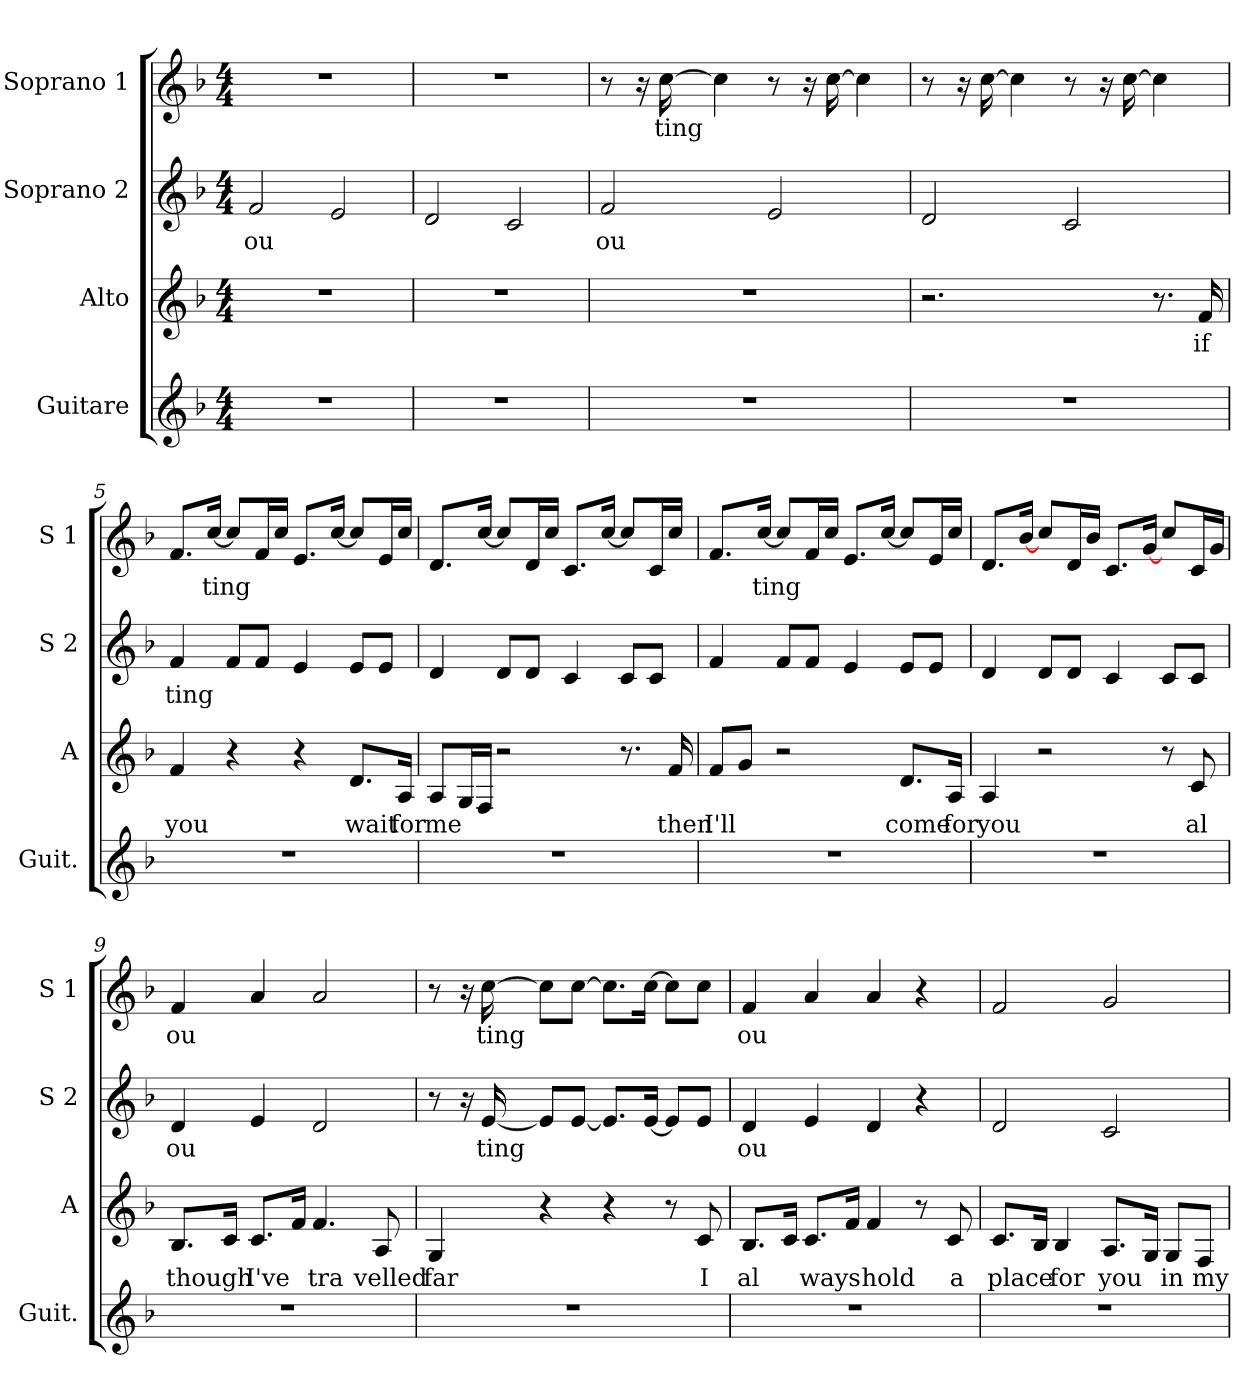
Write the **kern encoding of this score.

**kern	**kern	**text	**kern	**text	**kern	**text
*part4	*part3	*part3	*part2	*part2	*part1	*part1
*staff4	*staff3	*staff3	*staff2	*staff2	*staff1	*staff1
*I"Guitare	*I"Alto	*	*I"Soprano 2	*	*I"Soprano 1	*
*I'Guit.	*I'A	*	*I'S 2	*	*I'S 1	*
*clefG2	*clefG2	*	*clefG2	*	*clefG2	*
*ITrd7c12	*	*	*	*	*	*
*k[b-]	*k[b-]	*	*k[b-]	*	*k[b-]	*
*F:	*F:	*	*F:	*	*F:	*
*M4/4	*M4/4	*	*M4/4	*	*M4/4	*
=1	=1	=1	=1	=1	=1	=1
!	!	!	!	!LO:LY:b	!	!
1r	1r	.	2f/	ou	1r	.
.	.	.	2e/	.	.	.
=2	=2	=2	=2	=2	=2	=2
1r	1r	.	2d/	.	1r	.
.	.	.	2c/	.	.	.
=3	=3	=3	=3	=3	=3	=3
!	!	!	!	!LO:LY:b	!	!
1r	1r	.	2f/	ou	8r	.
.	.	.	.	.	16r	.
!	!	!	!	!	!	!LO:LY:b
.	.	.	.	.	[16cc\	ting
.	.	.	.	.	4cc\]	.
.	.	.	2e/	.	8r	.
.	.	.	.	.	16r	.
.	.	.	.	.	[16cc\	.
.	.	.	.	.	4cc\]	.
=4	=4	=4	=4	=4	=4	=4
1r	2.r	.	2d/	.	8r	.
.	.	.	.	.	16r	.
.	.	.	.	.	[16cc\	.
.	.	.	.	.	4cc\]	.
.	.	.	2c/	.	8r	.
.	.	.	.	.	16r	.
.	.	.	.	.	[16cc\	.
.	8.r	.	.	.	4cc\]	.
!	!	!LO:LY:b	!	!	!	!
.	16f/	if	.	.	.	.
!!LO:LB:g=z
=5	=5	=5	=5	=5	=5	=5
!	!	!LO:LY:b	!	!LO:LY:b	!	!
1r	4f/	you	4f/	ting	8.f/L	.
!	!	!	!	!	!	!LO:LY:b
.	.	.	.	.	[16cc/Jk	ting
.	4r	.	8f/L	.	8cc/L]	.
.	.	.	8f/J	.	16f/L	.
.	.	.	.	.	16cc/JJ	.
.	4r	.	4e/	.	8.e/L	.
.	.	.	.	.	[16cc/Jk	.
!	!	!LO:LY:b	!	!	!	!
.	8.d/L	wait	8e/L	.	8cc/L]	.
.	.	.	8e/J	.	16e/L	.
!	!	!LO:LY:b	!	!	!	!
.	16A/Jk	for	.	.	16cc/JJ	.
=6	=6	=6	=6	=6	=6	=6
!	!	!LO:LY:b	!	!	!	!
1r	8A/L	me	4d/	.	8.d/L	.
.	16G/L	.	.	.	.	.
.	16F/JJ	.	.	.	[16cc/Jk	.
.	2r	.	8d/L	.	8cc/L]	.
.	.	.	8d/J	.	16d/L	.
.	.	.	.	.	16cc/JJ	.
.	.	.	4c/	.	8.c/L	.
.	.	.	.	.	[16cc/Jk	.
.	8.r	.	8c/L	.	8cc/L]	.
.	.	.	8c/J	.	16c/L	.
!	!	!LO:LY:b	!	!	!	!
.	16f/	then	.	.	16cc/JJ	.
=7	=7	=7	=7	=7	=7	=7
!	!	!LO:LY:b	!	!	!	!
1r	8f/L	I'll	4f/	.	8.f/L	.
.	8g/J	.	.	.	.	.
!	!	!	!	!	!	!LO:LY:b
.	.	.	.	.	[16cc/Jk	ting
.	2r	.	8f/L	.	8cc/L]	.
.	.	.	8f/J	.	16f/L	.
.	.	.	.	.	16cc/JJ	.
.	.	.	4e/	.	8.e/L	.
.	.	.	.	.	[16cc/Jk	.
!	!	!LO:LY:b	!	!	!	!
.	8.d/L	come	8e/L	.	8cc/L]	.
.	.	.	8e/J	.	16e/L	.
!	!	!LO:LY:b	!	!	!	!
.	16A/Jk	for	.	.	16cc/JJ	.
=8	=8	=8	=8	=8	=8	=8
!	!	!LO:LY:b	!	!	!	!
1r	4A/	you	4d/	.	8.d/L	.
.	.	.	.	.	[16b-/Jk	.
.	2r	.	8d/L	.	8cc/L	.
.	.	.	8d/J	.	16d/L	.
.	.	.	.	.	16b-/JJ	.
.	.	.	4c/	.	8.c/L	.
.	.	.	.	.	[16g/Jk	.
.	8r	.	8c/L	.	8cc/L	.
!	!	!LO:LY:b	!	!	!	!
.	8c/	al	8c/J	.	16c/L	.
.	.	.	.	.	16g/JJ	.
!!LO:LB:g=z
=9	=9	=9	=9	=9	=9	=9
!	!	!LO:LY:b	!	!LO:LY:b	!	!LO:LY:b
1r	8.B-/L	though	4d/	ou	4f/	ou
.	16c/Jk	.	.	.	.	.
!	!	!LO:LY:b	!	!	!	!
.	8.c/L	I've	4e/	.	4a/	.
.	16f/Jk	.	.	.	.	.
!	!	!LO:LY:b	!	!	!	!
.	4.f/	tra	2d/	.	2a/	.
!	!	!LO:LY:b	!	!	!	!
.	8A/	velled	.	.	.	.
=10	=10	=10	=10	=10	=10	=10
!	!	!LO:LY:b	!	!	!	!
1r	4G/	far	8r	.	8r	.
.	.	.	16r	.	16r	.
!	!	!	!	!LO:LY:b	!	!LO:LY:b
.	.	.	[16e/	ting	[16cc\	ting
.	4r	.	8e/L]	.	8cc\L]	.
.	.	.	[8e/J	.	[8cc\J	.
.	4r	.	8.e/L]	.	8.cc\L]	.
.	.	.	[16e/Jk	.	[16cc\Jk	.
.	8r	.	8e/L]	.	8cc\L]	.
!	!	!LO:LY:b	!	!	!	!
.	8c/	I	8e/J	.	8cc\J	.
=11	=11	=11	=11	=11	=11	=11
!	!	!LO:LY:b	!	!LO:LY:b	!	!LO:LY:b
1r	8.B-/L	al	4d/	ou	4f/	ou
.	16c/Jk	.	.	.	.	.
!	!	!LO:LY:b	!	!	!	!
.	8.c/L	ways	4e/	.	4a/	.
.	16f/Jk	.	.	.	.	.
!	!	!LO:LY:b	!	!	!	!
.	4f/	hold	4d/	.	4a/	.
.	8r	.	4r	.	4r	.
!	!	!LO:LY:b	!	!	!	!
.	8c/	a	.	.	.	.
=12	=12	=12	=12	=12	=12	=12
!	!	!LO:LY:b	!	!	!	!
1r	8.c/L	place	2d/	.	2f/	.
.	16B-/Jk	.	.	.	.	.
!	!	!LO:LY:b	!	!	!	!
.	4B-/	for	.	.	.	.
!	!	!LO:LY:b	!	!	!	!
.	8.A/L	you	2c/	.	2g/	.
.	16G/Jk	.	.	.	.	.
!	!	!LO:LY:b	!	!	!	!
.	8G/L	in	.	.	.	.
!	!	!LO:LY:b	!	!	!	!
.	8F/J	my	.	.	.	.
=	=	=	=	=	=	=
*-	*-	*-	*-	*-	*-	*-
